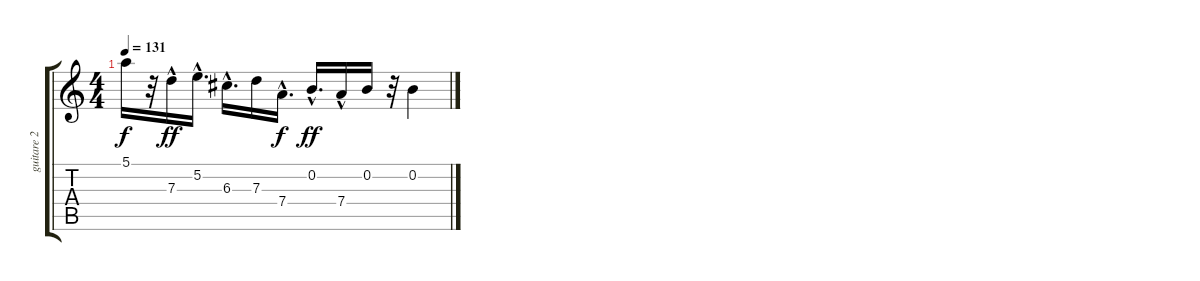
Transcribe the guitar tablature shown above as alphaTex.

\track ("guitare 2" "guitare 2") {instrument acousticguitarnylon}
\staff {score tabs}
\tuning (E4 B3 G3 D3 A2 E2) {hide}
\ts (4 4)
\tempo 131
\clef g2
\ks c
5.1.16{dy f} r.32 7.3{hac}.16{dy ff} 5.2{hac}.16{d} 6.3{hac}.16{d} 7.3.16 7.4{hac}.16{d dy f} 0.2{hac}.16{d dy ff} 7.4{hac}.16 0.2.16 r.32 0.2.4
